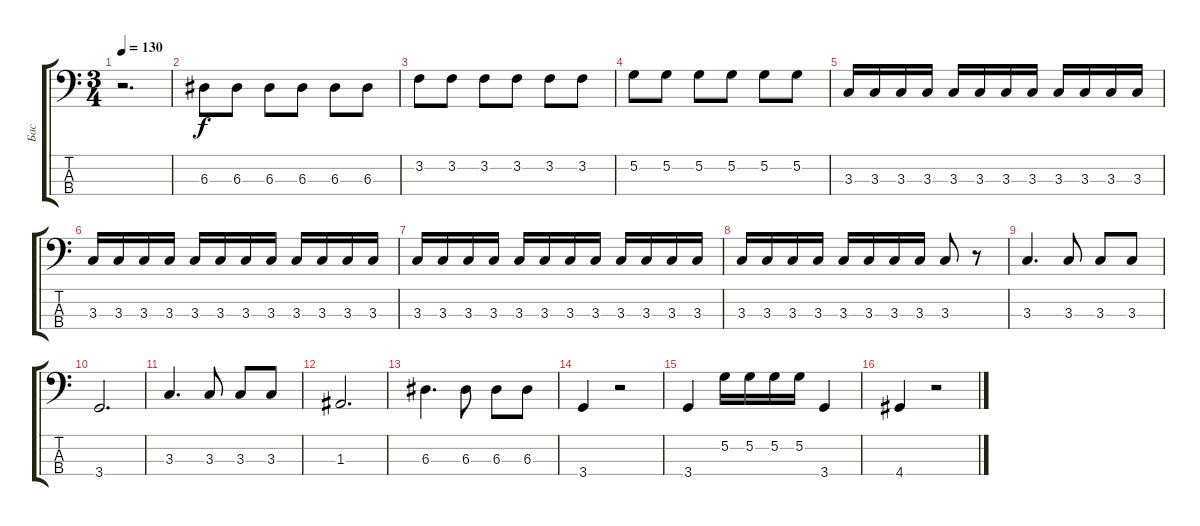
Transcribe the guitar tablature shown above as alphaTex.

\track ("Бас" "Бас") {instrument electricbassfinger}
\staff {score tabs}
\tuning (G2 D2 A1 E1) {hide}
\ts (3 4)
\tempo 130
\clef f4
\ks c
r.2{d dy f} |
6.3.8 6.3.8 6.3.8 6.3.8 6.3.8 6.3.8 |
3.2.8 3.2.8 3.2.8 3.2.8 3.2.8 3.2.8 |
5.2.8 5.2.8 5.2.8 5.2.8 5.2.8 5.2.8 |
3.3.16 3.3.16 3.3.16 3.3.16 3.3.16 3.3.16 3.3.16 3.3.16 3.3.16 3.3.16 3.3.16 3.3.16 |
3.3.16 3.3.16 3.3.16 3.3.16 3.3.16 3.3.16 3.3.16 3.3.16 3.3.16 3.3.16 3.3.16 3.3.16 |
3.3.16 3.3.16 3.3.16 3.3.16 3.3.16 3.3.16 3.3.16 3.3.16 3.3.16 3.3.16 3.3.16 3.3.16 |
3.3.16 3.3.16 3.3.16 3.3.16 3.3.16 3.3.16 3.3.16 3.3.16 3.3.8 r.8 |
3.3.4{d} 3.3.8 3.3.8 3.3.8 |
3.4.2{d} |
3.3.4{d} 3.3.8 3.3.8 3.3.8 |
1.3.2{d} |
6.3.4{d} 6.3.8 6.3.8 6.3.8 |
3.4.4 r.2 |
3.4.4 5.2.16 5.2.16 5.2.16 5.2.16 3.4.4 |
4.4.4 r.2
